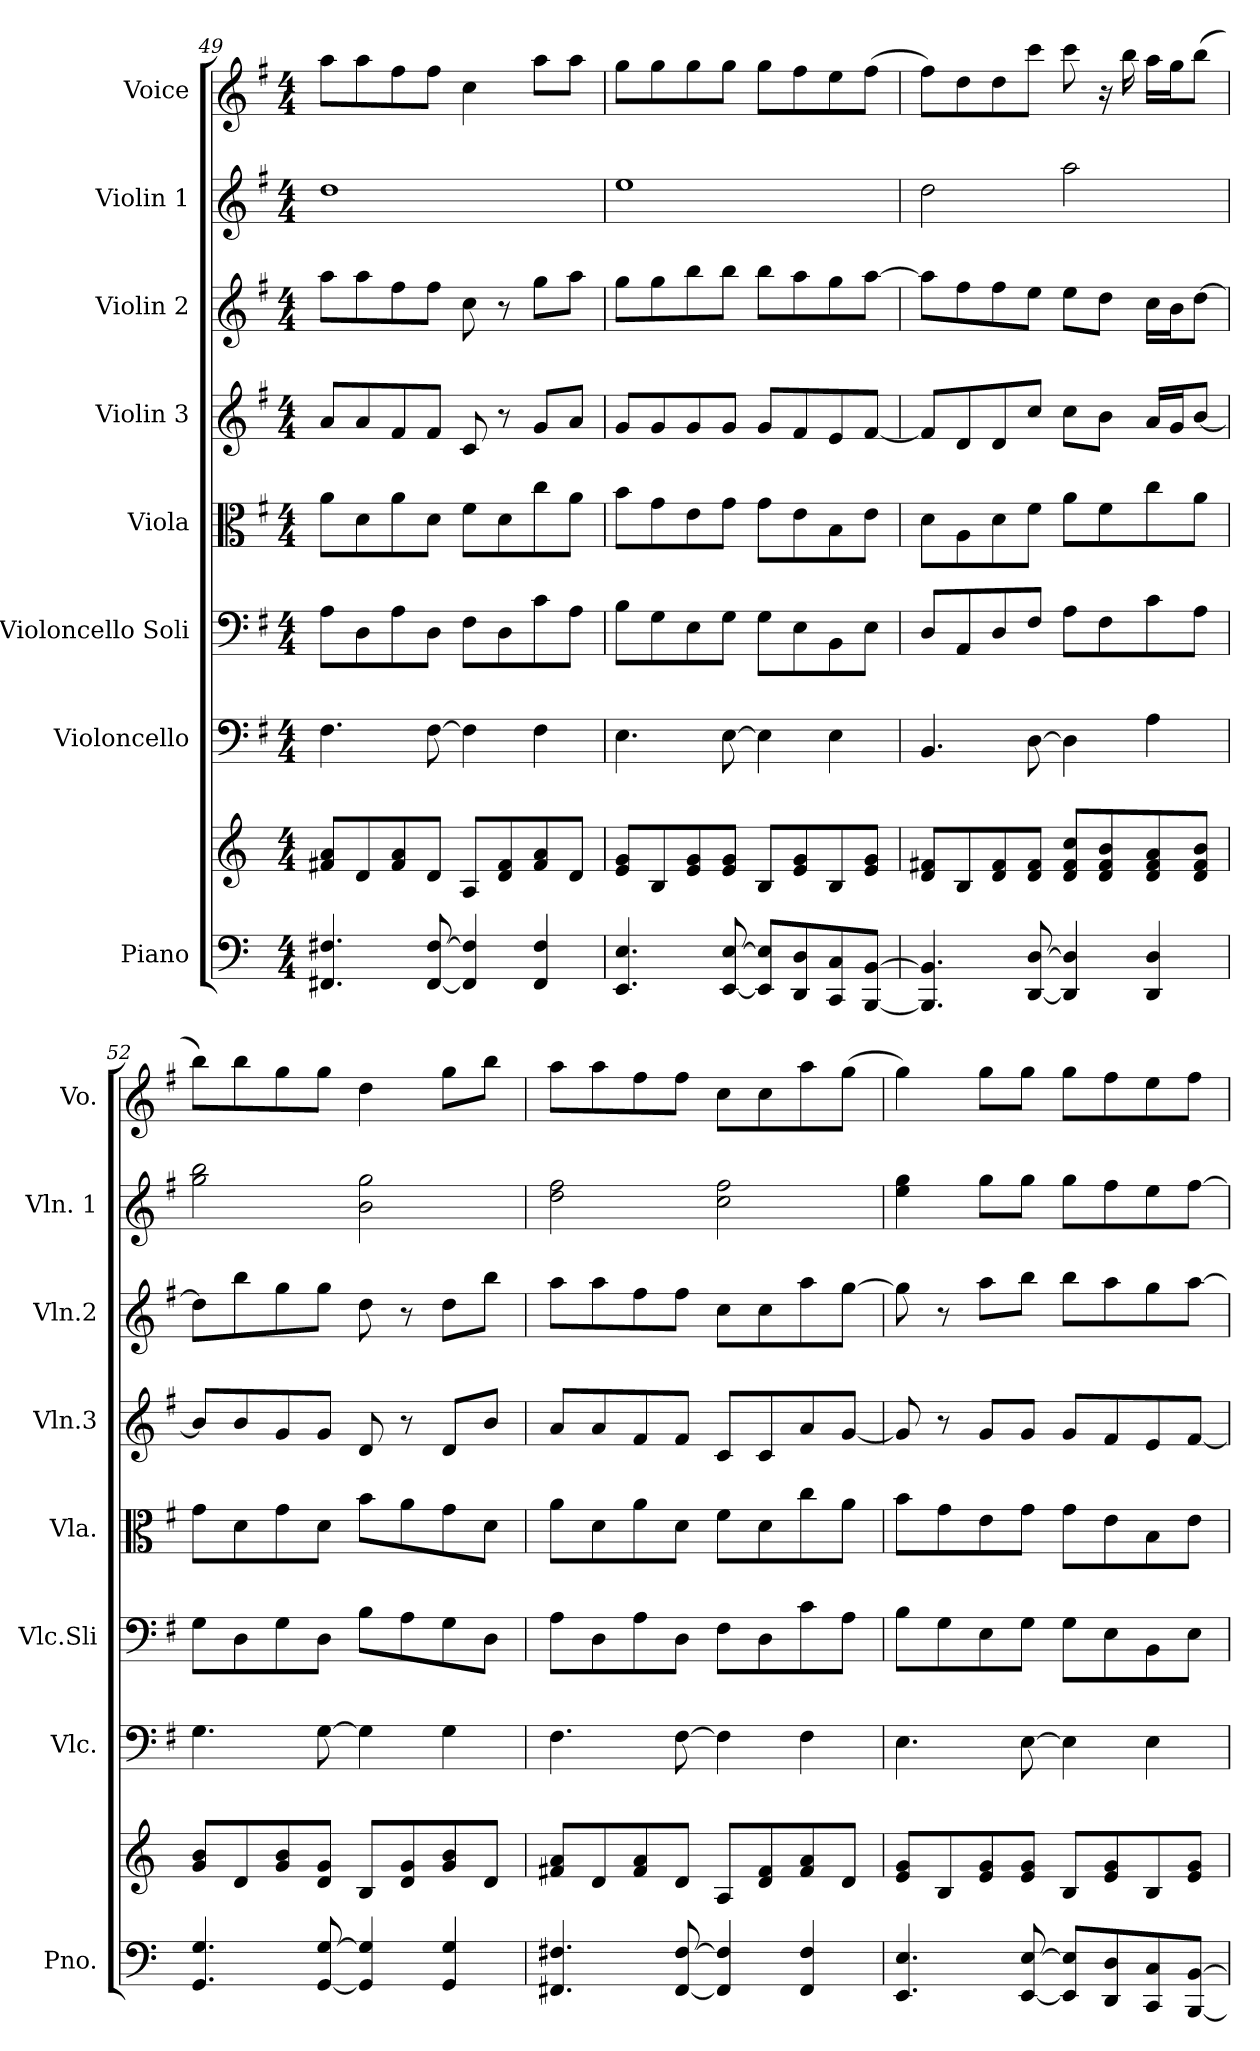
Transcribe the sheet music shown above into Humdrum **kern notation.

**kern	**kern	**kern	**kern	**kern	**kern	**kern	**kern	**kern
*part8	*part8	*part7	*part6	*part5	*part4	*part3	*part2	*part1
*staff9	*staff8	*staff7	*staff6	*staff5	*staff4	*staff3	*staff2	*staff1
*I"Piano	*	*I"Violoncello	*I"Violoncello Soli	*I"Viola	*I"Violin 3	*I"Violin 2	*I"Violin 1	*I"Voice
*I'Pno.	*	*I'Vlc.	*I'Vlc.Sli	*I'Vla.	*I'Vln.3	*I'Vln.2	*I'Vln. 1	*I'Vo.
!!LO:PB:g=z
*clefF4	*clefG2	*clefF4	*clefF4	*clefC3	*clefG2	*clefG2	*clefG2	*clefG2
*k[]	*k[]	*k[f#]	*k[f#]	*k[f#]	*k[f#]	*k[f#]	*k[f#]	*k[f#]
*M4/4	*M4/4	*M4/4	*M4/4	*M4/4	*M4/4	*M4/4	*M4/4	*M4/4
=49	=49	=49	=49	=49	=49	=49	=49	=49
4.FF#X/ 4.F#X/	8f#X/ 8a/L	4.F#\	8A\L	8a\L	8a/L	8aa\L	1dd	8aa\L
.	8d/	.	8D\	8d\	8a/	8aa\	.	8aa\
.	8f#/ 8a/	.	8A\	8a\	8f#/	8ff#\	.	8ff#\
[8FF#/ [8F#/	8d/J	[8F#\	8D\J	8d\J	8f#/J	8ff#\J	.	8ff#\J
4FF#/] 4F#/]	8A/L	4F#\]	8F#\L	8f#\L	8c/	8cc\	.	4cc\
.	8d/ 8f#/	.	8D\	8d\	8r	8r	.	.
4FF#/ 4F#/	8f#/ 8a/	4F#\	8c\	8cc\	8g/L	8gg\L	.	8aa\L
.	8d/J	.	8A\J	8a\J	8a/J	8aa\J	.	8aa\J
=50	=50	=50	=50	=50	=50	=50	=50	=50
4.EE/ 4.E/	8e/ 8g/L	4.E\	8B\L	8b\L	8g/L	8gg\L	1ee	8gg\L
.	8B/	.	8G\	8g\	8g/	8gg\	.	8gg\
.	8e/ 8g/	.	8E\	8e\	8g/	8bb\	.	8gg\
[8EE/ [8E/	8e/ 8g/J	[8E\	8G\J	8g\J	8g/J	8bb\J	.	8gg\J
8EE/] 8E/]L	8B/L	4E\]	8G\L	8g\L	8g/L	8bb\L	.	8gg\L
8DD/ 8D/	8e/ 8g/	.	8E\	8e\	8f#/	8aa\	.	8ff#\
8CC/ 8C/	8B/	4E\	8BB\	8B\	8e/	8gg\	.	8ee\
[8BBB/ [8BB/J	8e/ 8g/J	.	8E\J	8e\J	[8f#/J	[8aa\J	.	(8ff#\J
=51	=51	=51	=51	=51	=51	=51	=51	=51
4.BBB/] 4.BB/]	8d/ 8f#X/L	4.BB/	8D/L	8d\L	8f#/L]	8aa\L]	2dd\	8ff#\L)
.	8B/	.	8AA/	8A\	8d/	8ff#\	.	8dd\
.	8d/ 8f#/	.	8D/	8d\	8d/	8ff#\	.	8dd\
[8DD/ [8D/	8d/ 8f#/J	[8D\	8F#/J	8f#\J	8cc/J	8ee\J	.	8ccc\J
4DD/] 4D/]	8d/ 8f#/ 8cc/L	4D\]	8A\L	8a\L	8cc\L	8ee\L	2aa\	8ccc\
.	8d/ 8f#/ 8b/	.	8F#\	8f#\	8b\J	8dd\J	.	16r
.	.	.	.	.	.	.	.	16bb\
4DD/ 4D/	8d/ 8f#/ 8a/	4A\	8c\	8cc\	16a/LL	16cc\LL	.	16aa\LL
.	.	.	.	.	16g/J	16b\J	.	16gg\J
.	8d/ 8f#/ 8b/J	.	8A\J	8a\J	[8b/J	[8dd\J	.	(8bb\J
!!LO:PB:g=z
=52	=52	=52	=52	=52	=52	=52	=52	=52
4.GG/ 4.G/	8g/ 8b/L	4.G\	8G\L	8g\L	8b/L]	8dd\L]	2gg\ 2bb\	8bb\L)
.	8d/	.	8D\	8d\	8b/	8bb\	.	8bb\
.	8g/ 8b/	.	8G\	8g\	8g/	8gg\	.	8gg\
[8GG/ [8G/	8d/ 8g/J	[8G\	8D\J	8d\J	8g/J	8gg\J	.	8gg\J
4GG/] 4G/]	8B/L	4G\]	8B\L	8b\L	8d/	8dd\	2b\ 2gg\	4dd\
.	8d/ 8g/	.	8A\	8a\	8r	8r	.	.
4GG/ 4G/	8g/ 8b/	4G\	8G\	8g\	8d/L	8dd\L	.	8gg\L
.	8d/J	.	8D\J	8d\J	8b/J	8bb\J	.	8bb\J
=53	=53	=53	=53	=53	=53	=53	=53	=53
4.FF#X/ 4.F#X/	8f#X/ 8a/L	4.F#\	8A\L	8a\L	8a/L	8aa\L	2dd\ 2ff#\	8aa\L
.	8d/	.	8D\	8d\	8a/	8aa\	.	8aa\
.	8f#/ 8a/	.	8A\	8a\	8f#/	8ff#\	.	8ff#\
[8FF#/ [8F#/	8d/J	[8F#\	8D\J	8d\J	8f#/J	8ff#\J	.	8ff#\J
4FF#/] 4F#/]	8A/L	4F#\]	8F#\L	8f#\L	8c/L	8cc\L	2cc\ 2ff#\	8cc\L
.	8d/ 8f#/	.	8D\	8d\	8c/	8cc\	.	8cc\
4FF#/ 4F#/	8f#/ 8a/	4F#\	8c\	8cc\	8a/	8aa\	.	8aa\
.	8d/J	.	8A\J	8a\J	[8g/J	[8gg\J	.	(8gg\J
=54	=54	=54	=54	=54	=54	=54	=54	=54
4.EE/ 4.E/	8e/ 8g/L	4.E\	8B\L	8b\L	8g/]	8gg\]	4ee\ 4gg\	4gg\)
.	8B/	.	8G\	8g\	8r	8r	.	.
.	8e/ 8g/	.	8E\	8e\	8g/L	8aa\L	8gg\L	8gg\L
[8EE/ [8E/	8e/ 8g/J	[8E\	8G\J	8g\J	8g/J	8bb\J	8gg\J	8gg\J
8EE/] 8E/]L	8B/L	4E\]	8G\L	8g\L	8g/L	8bb\L	8gg\L	8gg\L
8DD/ 8D/	8e/ 8g/	.	8E\	8e\	8f#/	8aa\	8ff#\	8ff#\
8CC/ 8C/	8B/	4E\	8BB\	8B\	8e/	8gg\	8ee\	8ee\
[8BBB/ [8BB/J	8e/ 8g/J	.	8E\J	8e\J	[8f#/J	[8aa\J	[8ff#\J	8ff#\J
=	=	=	=	=	=	=	=	=
*-	*-	*-	*-	*-	*-	*-	*-	*-
